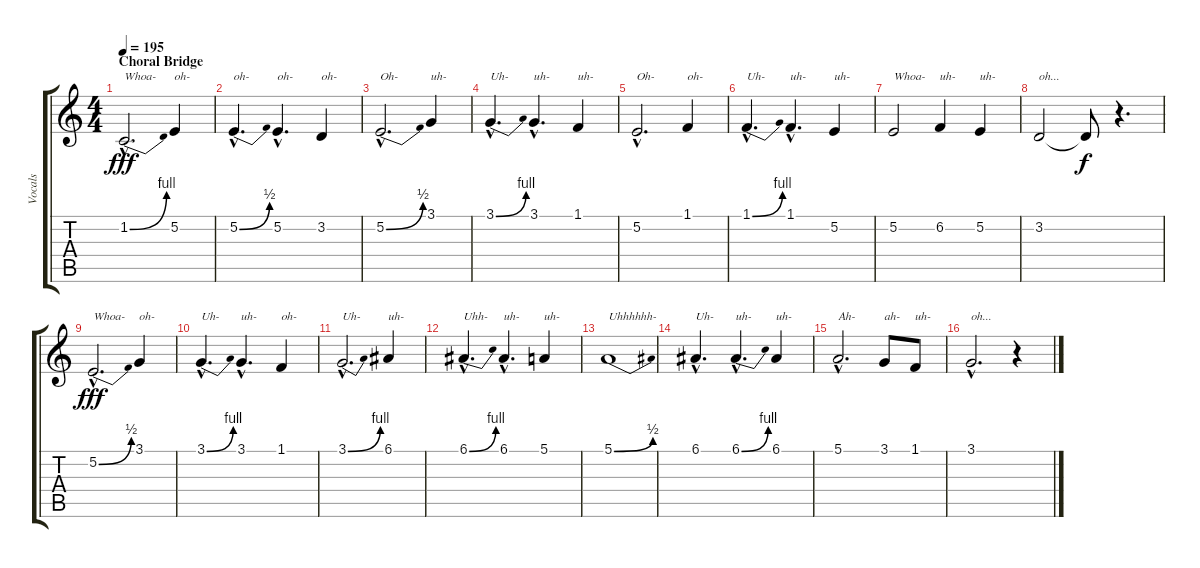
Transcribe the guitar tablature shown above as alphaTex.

\track ("Vocals" "Vocals") {instrument lead2sawtooth}
\staff {score tabs}
\tuning (E4 B3 G3 D3 A2 E2) {hide}
\ts (4 4)
\section ("" "Choral Bridge")
\tempo 195
\clef g2
\ks c
1.2{be (bend 0 0 60 4) hac}.2{d txt "Whoa-" dy fff} 5.2.4{txt "oh-"} |
5.2{be (bend 0 0 60 2) hac}.4{d txt "oh-"} 5.2{hac}.4{d txt "oh-"} 3.2.4{txt "oh-"} |
5.2{be (bend 0 0 60 2) hac}.2{d txt "Oh-"} 3.1.4{txt "uh-"} |
3.1{be (bend 0 0 60 4) hac}.4{d txt "Uh-"} 3.1{hac}.4{d txt "uh-"} 1.1.4{txt "uh-"} |
5.2{hac}.2{d txt "Oh-"} 1.1.4{txt "oh-"} |
1.1{be (bend 0 0 60 4) hac}.4{d txt "Uh-"} 1.1{hac}.4{d txt "uh-"} 5.2.4{txt "uh-"} |
5.2.2{txt "Whoa-"} 6.2.4{txt "uh-"} 5.2.4{txt "uh-"} |
3.2.2{txt "oh..."} 3.2{t}.8{dy f} r.4{d} |
5.2{be (bend 0 0 60 2) hac}.2{d txt "Whoa-" dy fff} 3.1.4{txt "oh-"} |
3.1{be (bend 0 0 60 4) hac}.4{d txt "Uh-"} 3.1{hac}.4{d txt "uh-"} 1.1.4{txt "oh-"} |
3.1{be (bend 0 0 60 4) hac}.2{d txt "Uh-"} 6.1.4{txt "uh-"} |
6.1{be (bend 0 0 60 4) hac}.4{d txt "Uhh-"} 6.1{hac}.4{d txt "uh-"} 5.1.4{txt "uh-"} |
5.1{be (bend 0 0 60 2)}.1{txt "Uhhhhhh-"} |
6.1{hac}.4{d txt "Uh-"} 6.1{be (bend 0 0 60 4) hac}.4{d txt "uh-"} 6.1.4{txt "uh-"} |
5.1{hac}.2{d txt "Ah-"} 3.1.8{txt "ah-"} 1.1.8{txt "uh-"} |
3.1{hac}.2{d txt "oh..."} r.4
